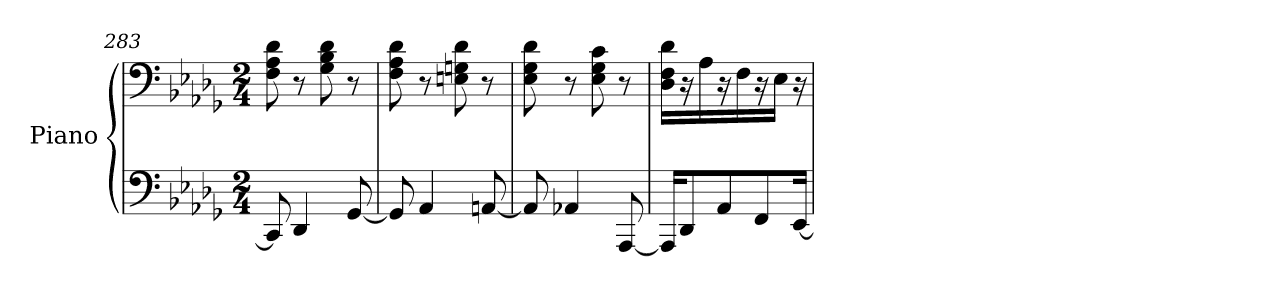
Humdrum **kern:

**kern	**kern
*part1	*part1
*staff2	*staff1
*I"Piano	*
*I'Pno.	*
*clefF4	*clefF4
*k[b-e-a-d-g-]	*k[b-e-a-d-g-]
*M2/4	*M2/4
=283	=283
8CC/]	8F\ 8A-\ 8d-\
4DD-/	8r
.	8G-\ 8B-\ 8d-\
[8GG-/	8r
=284	=284
8GG-/]	8F\ 8A-\ 8d-\
4AA-/	8r
.	8En\ 8Gn\ 8d-\
[8AAn/	8r
!!LO:LB:g=z
=285	=285
8AA/]	8E-\ 8G-\ 8d-\
4AA-X/	8r
.	8E-\ 8G-\ 8c\
[8AAA-/	8r
=285X2	=285X2
16AAA-/KL]	16D-\ 16F\ 16d-\LL
8DD-/	16r
.	16A-\
8AA-/	16r
.	16F\
8FF/	16r
.	16E-\JJ
[16EE-/Jk	16r
=	=
*-	*-
